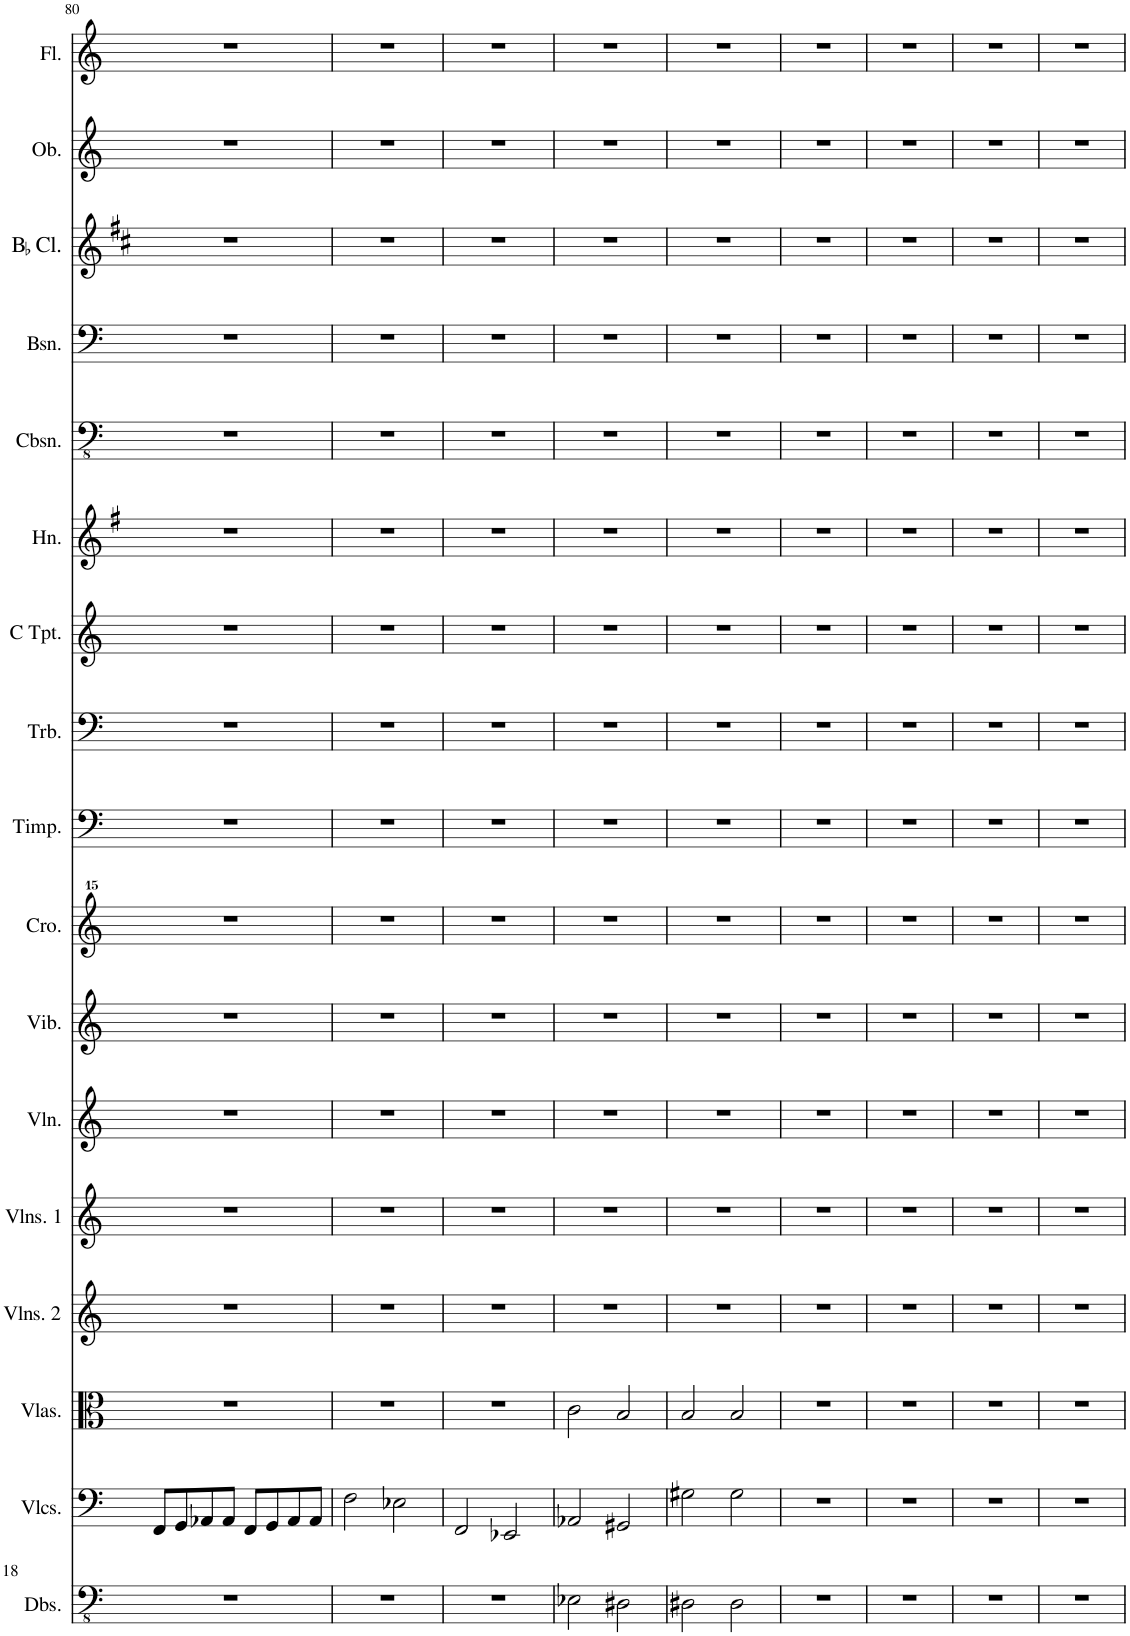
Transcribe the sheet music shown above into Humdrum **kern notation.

**kern	**kern	**kern	**kern	**kern	**kern	**kern	**kern	**kern	**kern	**kern	**kern	**kern	**kern	**kern	**kern	**kern
*part17	*part16	*part15	*part14	*part13	*part12	*part11	*part10	*part9	*part8	*part7	*part6	*part5	*part4	*part3	*part2	*part1
*staff17	*staff16	*staff15	*staff14	*staff13	*staff12	*staff11	*staff10	*staff9	*staff8	*staff7	*staff6	*staff5	*staff4	*staff3	*staff2	*staff1
*I"Double Basses	*I"Violoncellos	*I"Violas	*I"Violins 2	*I"Violins 1	*I"Violin	*I"Vibraphone	*I"Crotales	*I"Timpani	*I"Trombone	*I"C Trumpet	*I"Horn	*I"Contrabassoon	*I"Bassoon	*I"BaccidentalFlat Clarinet	*I"Oboe	*I"Flute
*I'Dbs.	*I'Vlcs.	*I'Vlas.	*I'Vlns. 2	*I'Vlns. 1	*I'Vln.	*I'Vib.	*I'Cro.	*I'Timp.	*I'Trb.	*I'C Tpt.	*I'Hn.	*I'Cbsn.	*I'Bsn.	*I'BaccidentalFlat Cl.	*I'Ob.	*I'Fl.
!!LO:PB:g=z
*clefFv4	*clefF4	*clefC3	*clefG2	*clefG2	*clefG2	*clefG2	*clefG^^2	*clefF4	*clefF4	*clefG2	*clefG2	*clefFv4	*clefF4	*clefG2	*clefG2	*clefG2
*	*	*	*	*	*	*	*	*	*	*	*Trd4c7	*Trd7c12	*	*Trd1c2	*	*
*k[]	*k[]	*k[]	*k[]	*k[]	*k[]	*k[]	*k[]	*k[]	*k[]	*k[]	*k[f#]	*k[]	*k[]	*k[f#c#]	*k[]	*k[]
*M4/4	*M4/4	*M4/4	*M4/4	*M4/4	*M4/4	*M4/4	*M4/4	*	*M4/4	*M4/4	*M4/4	*M4/4	*M4/4	*M4/4	*M4/4	*M4/4
=80	=80	=80	=80	=80	=80	=80	=80	=80	=80	=80	=80	=80	=80	=80	=80	=80
1r	8FF/L	1r	1r	1r	1r	1r	1r	1r	1r	1r	1r	1r	1r	1r	1r	1r
.	8GG/	.	.	.	.	.	.	.	.	.	.	.	.	.	.	.
.	8AA-X/	.	.	.	.	.	.	.	.	.	.	.	.	.	.	.
.	8AA-/J	.	.	.	.	.	.	.	.	.	.	.	.	.	.	.
.	8FF/L	.	.	.	.	.	.	.	.	.	.	.	.	.	.	.
.	8GG/	.	.	.	.	.	.	.	.	.	.	.	.	.	.	.
.	8AA-/	.	.	.	.	.	.	.	.	.	.	.	.	.	.	.
.	8AA-/J	.	.	.	.	.	.	.	.	.	.	.	.	.	.	.
=81	=81	=81	=81	=81	=81	=81	=81	=81	=81	=81	=81	=81	=81	=81	=81	=81
1r	2F\	1r	1r	1r	1r	1r	1r	1r	1r	1r	1r	1r	1r	1r	1r	1r
.	2E-X\	.	.	.	.	.	.	.	.	.	.	.	.	.	.	.
=82	=82	=82	=82	=82	=82	=82	=82	=82	=82	=82	=82	=82	=82	=82	=82	=82
1r	2FF/	1r	1r	1r	1r	1r	1r	1r	1r	1r	1r	1r	1r	1r	1r	1r
.	2EE-X/	.	.	.	.	.	.	.	.	.	.	.	.	.	.	.
=83	=83	=83	=83	=83	=83	=83	=83	=83	=83	=83	=83	=83	=83	=83	=83	=83
2EE-X\	2AA-X/	2c\	1r	1r	1r	1r	1r	1r	1r	1r	1r	1r	1r	1r	1r	1r
2DD#X\	2GG#X/	2B/	.	.	.	.	.	.	.	.	.	.	.	.	.	.
=84	=84	=84	=84	=84	=84	=84	=84	=84	=84	=84	=84	=84	=84	=84	=84	=84
2DD#X\	2G#X\	2B/	1r	1r	1r	1r	1r	1r	1r	1r	1r	1r	1r	1r	1r	1r
2DD#\	2G#\	2B/	.	.	.	.	.	.	.	.	.	.	.	.	.	.
=85	=85	=85	=85	=85	=85	=85	=85	=85	=85	=85	=85	=85	=85	=85	=85	=85
1r	1r	1r	1r	1r	1r	1r	1r	1r	1r	1r	1r	1r	1r	1r	1r	1r
=86	=86	=86	=86	=86	=86	=86	=86	=86	=86	=86	=86	=86	=86	=86	=86	=86
1r	1r	1r	1r	1r	1r	1r	1r	1r	1r	1r	1r	1r	1r	1r	1r	1r
=87	=87	=87	=87	=87	=87	=87	=87	=87	=87	=87	=87	=87	=87	=87	=87	=87
1r	1r	1r	1r	1r	1r	1r	1r	1r	1r	1r	1r	1r	1r	1r	1r	1r
=88	=88	=88	=88	=88	=88	=88	=88	=88	=88	=88	=88	=88	=88	=88	=88	=88
1r	1r	1r	1r	1r	1r	1r	1r	1r	1r	1r	1r	1r	1r	1r	1r	1r
=	=	=	=	=	=	=	=	=	=	=	=	=	=	=	=	=
*-	*-	*-	*-	*-	*-	*-	*-	*-	*-	*-	*-	*-	*-	*-	*-	*-
